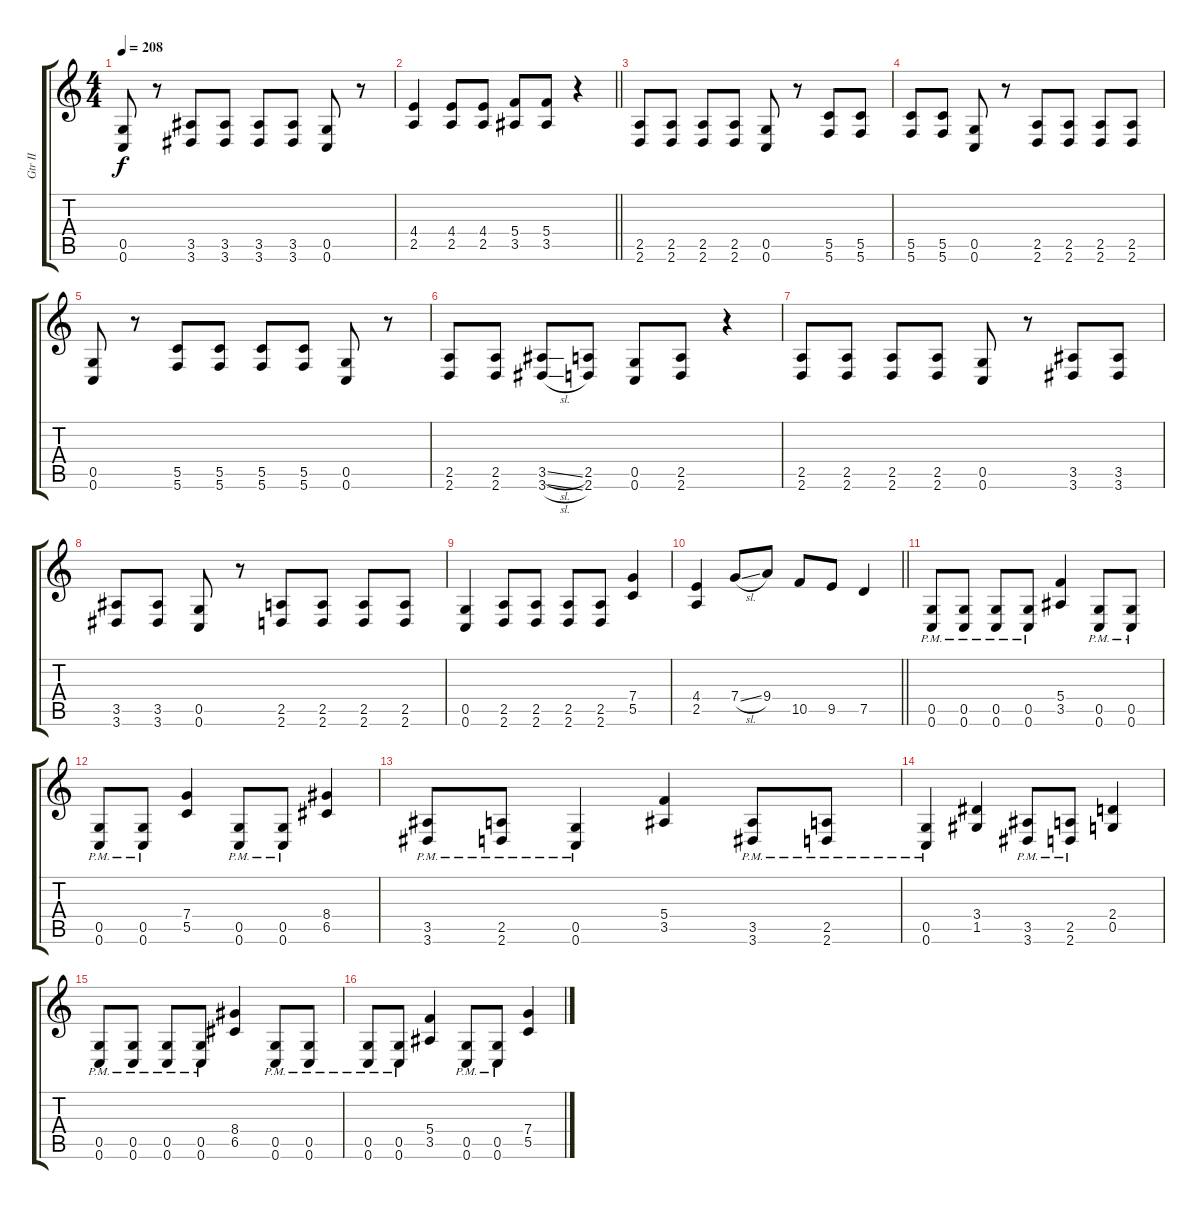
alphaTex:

\track ("Gtr II" "Gtr II") {instrument distortionguitar}
\staff {score tabs}
\tuning (D4 A3 F3 C3 G2 C2) {hide}
\ts (4 4)
\tempo 208
\clef g2
\ks c
(0.5 0.6).8{dy f} r.8 (3.5 3.6).8 (3.5 3.6).8 (3.5 3.6).8 (3.5 3.6).8 (0.5 0.6).8 r.8 |
\barLineRight lightlight
(4.4 2.5).4 (4.4 2.5).8 (4.4 2.5).8 (5.4 3.5).8 (5.4 3.5).8 r.4 |
(2.5 2.6).8 (2.5 2.6).8 (2.5 2.6).8 (2.5 2.6).8 (0.5 0.6).8 r.8 (5.5 5.6).8 (5.5 5.6).8 |
(5.5 5.6).8 (5.5 5.6).8 (0.5 0.6).8 r.8 (2.5 2.6).8 (2.5 2.6).8 (2.5 2.6).8 (2.5 2.6).8 |
(0.5 0.6).8 r.8 (5.5 5.6).8 (5.5 5.6).8 (5.5 5.6).8 (5.5 5.6).8 (0.5 0.6).8 r.8 |
(2.5 2.6).8 (2.5 2.6).8 (3.5{sl} 3.6{sl}).8 (2.5 2.6).8 (0.5 0.6).8 (2.5 2.6).8 r.4 |
(2.5 2.6).8 (2.5 2.6).8 (2.5 2.6).8 (2.5 2.6).8 (0.5 0.6).8 r.8 (3.5 3.6).8 (3.5 3.6).8 |
(3.5 3.6).8 (3.5 3.6).8 (0.5 0.6).8 r.8 (2.5 2.6).8 (2.5 2.6).8 (2.5 2.6).8 (2.5 2.6).8 |
(0.5 0.6).4 (2.5 2.6).8 (2.5 2.6).8 (2.5 2.6).8 (2.5 2.6).8 (7.4 5.5).4 |
\barLineRight lightlight
(4.4 2.5).4 7.4{sl}.8 9.4.8 10.5.8 9.5.8 7.5.4 |
(0.5{pm} 0.6{pm}).8 (0.5{pm} 0.6{pm}).8 (0.5{pm} 0.6{pm}).8 (0.5{pm} 0.6{pm}).8 (5.4 3.5).4 (0.5{pm} 0.6{pm}).8 (0.5{pm} 0.6{pm}).8 |
(0.5{pm} 0.6{pm}).8 (0.5{pm} 0.6{pm}).8 (7.4 5.5).4 (0.5{pm} 0.6{pm}).8 (0.5{pm} 0.6{pm}).8 (8.4 6.5).4 |
(3.5{pm} 3.6{pm}).8 (2.5{pm} 2.6{pm}).8 (0.5{pm} 0.6{pm}).4 (5.4 3.5).4 (3.5{pm} 3.6{pm}).8 (2.5{pm} 2.6{pm}).8 |
(0.5{pm} 0.6{pm}).4 (3.4 1.5).4 (3.5{pm} 3.6{pm}).8 (2.5{pm} 2.6{pm}).8 (2.4 0.5).4 |
(0.5{pm} 0.6{pm}).8 (0.5{pm} 0.6{pm}).8 (0.5{pm} 0.6{pm}).8 (0.5{pm} 0.6{pm}).8 (8.4 6.5).4 (0.5{pm} 0.6{pm}).8 (0.5{pm} 0.6{pm}).8 |
(0.5{pm} 0.6{pm}).8 (0.5{pm} 0.6{pm}).8 (5.4 3.5).4 (0.5{pm} 0.6{pm}).8 (0.5{pm} 0.6{pm}).8 (7.4 5.5).4
